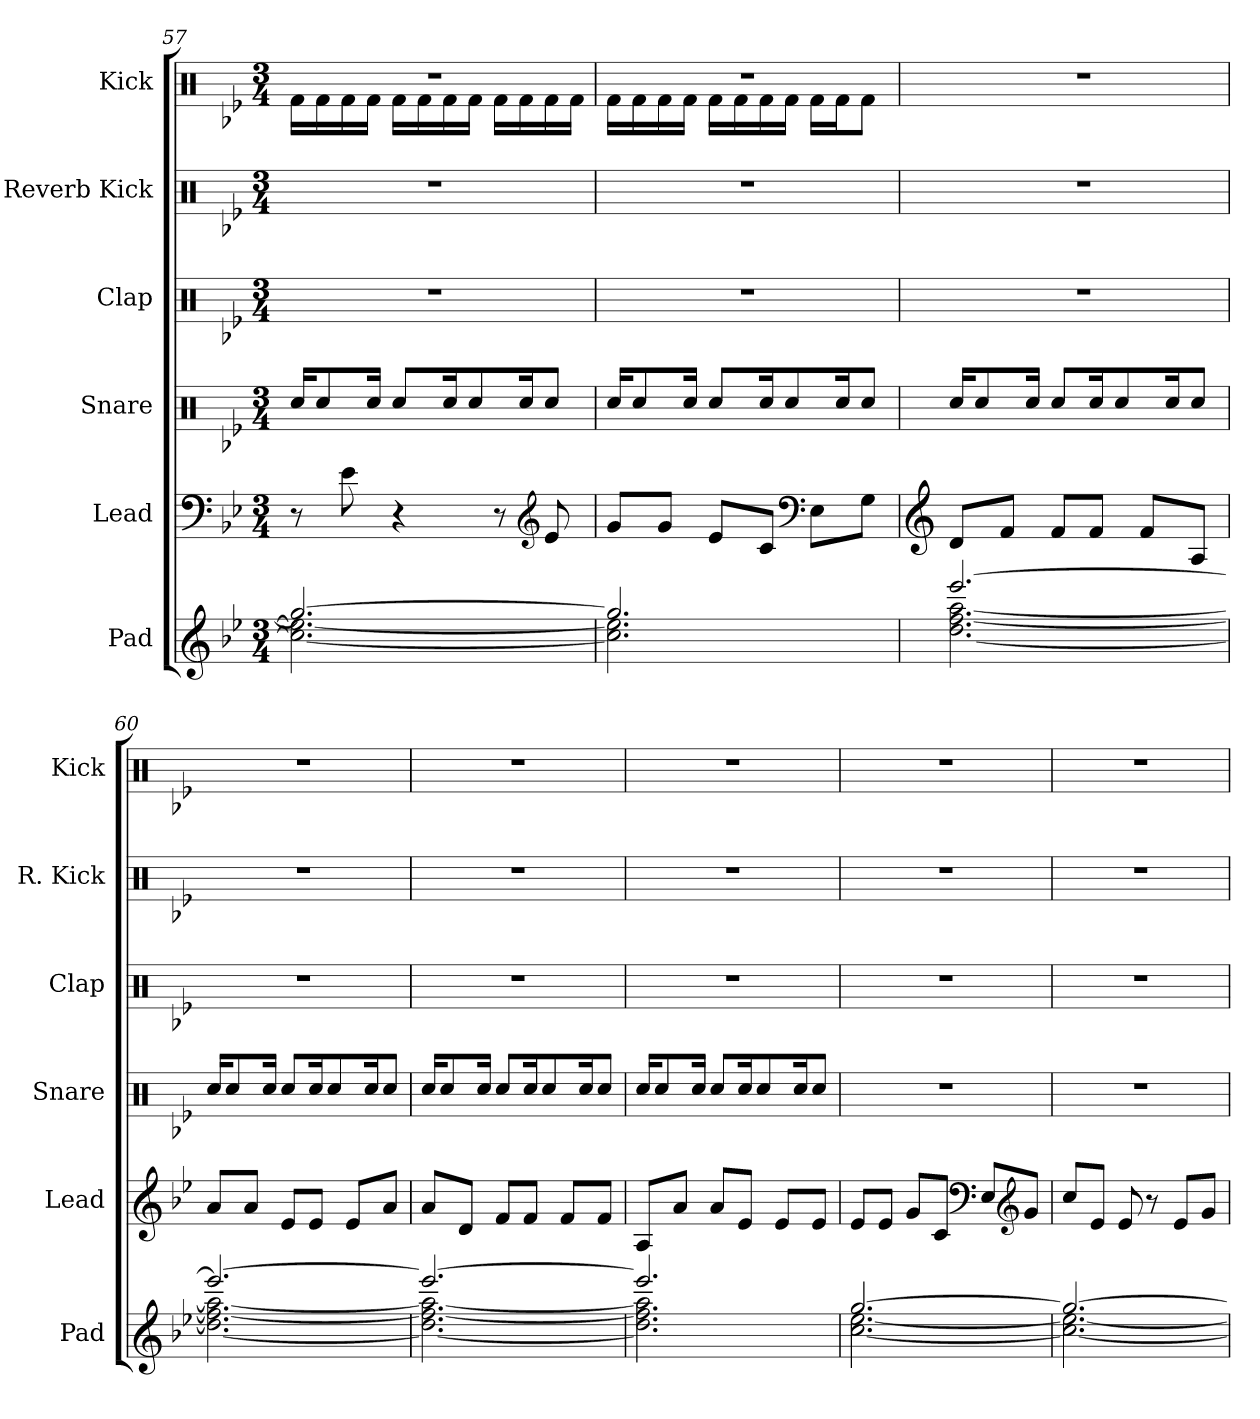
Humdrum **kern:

**kern	**kern	**kern	**kern	**kern	**kern
*part6	*part5	*part4	*part3	*part2	*part1
*staff6	*staff5	*staff4	*staff3	*staff2	*staff1
*I"Pad	*I"Lead	*I"Snare	*I"Clap	*I"Reverb Kick	*I"Kick
*I'Pad	*I'Lead	*I'Snare	*I'Clap	*I'R. Kick	*I'Kick
*clefG2	*clefF4	*clefX	*clefX	*clefX	*clefX
*k[b-e-]	*k[b-e-]	*k[b-e-]	*k[b-e-]	*k[b-e-]	*k[b-e-]
*M3/4	*M3/4	*M3/4	*M3/4	*M3/4	*M3/4
=57	=57	=57	=57	=57	=57
*^	*	*	*	*	*^
2.gg/_	2.cc\_ 2.ee-\_	8r	16Rcc/KL	2.r	2.r	2.r	16Rf\LL
.	.	.	8Rcc/	.	.	.	16Rf\
.	.	8e-\	.	.	.	.	16Rf\
.	.	.	16Rcc/Jk	.	.	.	16Rf\JJ
.	.	4r	8Rcc/L	.	.	.	16Rf\LL
.	.	.	.	.	.	.	16Rf\
.	.	.	16Rcc/K	.	.	.	16Rf\
.	.	.	8Rcc/	.	.	.	16Rf\JJ
.	.	8r	.	.	.	.	16Rf\LL
.	.	.	16Rcc/K	.	.	.	16Rf\
*	*	*clefG2	*	*	*	*	*
.	.	8e-/	8Rcc/J	.	.	.	16Rf\
.	.	.	.	.	.	.	16Rf\JJ
=58	=58	=58	=58	=58	=58	=58	=58
2.gg/]	2.cc\] 2.ee-\]	8g/L	16Rcc/KL	2.r	2.r	2.r	16Rf\LL
.	.	.	8Rcc/	.	.	.	16Rf\
.	.	8g/J	.	.	.	.	16Rf\
.	.	.	16Rcc/Jk	.	.	.	16Rf\JJ
.	.	8e-/L	8Rcc/L	.	.	.	16Rf\LL
.	.	.	.	.	.	.	16Rf\
.	.	8c/J	16Rcc/K	.	.	.	16Rf\
.	.	.	8Rcc/	.	.	.	16Rf\JJ
*	*	*clefF4	*	*	*	*	*
.	.	8E-\L	.	.	.	.	16Rf\LL
.	.	.	16Rcc/K	.	.	.	16Rf\J
.	.	8G\J	8Rcc/J	.	.	.	8Rf\J
*	*	*	*	*	*	*v	*v
!!LO:LB:g=z
=59	=59	=59	=59	=59	=59	=59
*	*	*clefG2	*	*	*	*
[2.eee-/	[2.dd\ [2.ff\ [2.aa\	8d/L	16Rcc/KL	2.r	2.r	2.r
.	.	.	8Rcc/	.	.	.
.	.	8f/J	.	.	.	.
.	.	.	16Rcc/Jk	.	.	.
.	.	8f/L	8Rcc/L	.	.	.
.	.	8f/J	16Rcc/K	.	.	.
.	.	.	8Rcc/	.	.	.
.	.	8f/L	.	.	.	.
.	.	.	16Rcc/K	.	.	.
.	.	8A/J	8Rcc/J	.	.	.
=60	=60	=60	=60	=60	=60	=60
2.eee-/_	2.dd\_ 2.ff\_ 2.aa\_	8a/L	16Rcc/KL	2.r	2.r	2.r
.	.	.	8Rcc/	.	.	.
.	.	8a/J	.	.	.	.
.	.	.	16Rcc/Jk	.	.	.
.	.	8e-/L	8Rcc/L	.	.	.
.	.	8e-/J	16Rcc/K	.	.	.
.	.	.	8Rcc/	.	.	.
.	.	8e-/L	.	.	.	.
.	.	.	16Rcc/K	.	.	.
.	.	8a/J	8Rcc/J	.	.	.
=61	=61	=61	=61	=61	=61	=61
2.eee-/_	2.dd\_ 2.ff\_ 2.aa\_	8a/L	16Rcc/KL	2.r	2.r	2.r
.	.	.	8Rcc/	.	.	.
.	.	8d/J	.	.	.	.
.	.	.	16Rcc/Jk	.	.	.
.	.	8f/L	8Rcc/L	.	.	.
.	.	8f/J	16Rcc/K	.	.	.
.	.	.	8Rcc/	.	.	.
.	.	8f/L	.	.	.	.
.	.	.	16Rcc/K	.	.	.
.	.	8f/J	8Rcc/J	.	.	.
=62	=62	=62	=62	=62	=62	=62
2.eee-/]	2.dd\] 2.ff\] 2.aa\]	8A/L	16Rcc/KL	2.r	2.r	2.r
.	.	.	8Rcc/	.	.	.
.	.	8a/J	.	.	.	.
.	.	.	16Rcc/Jk	.	.	.
.	.	8a/L	8Rcc/L	.	.	.
.	.	8e-/J	16Rcc/K	.	.	.
.	.	.	8Rcc/	.	.	.
.	.	8e-/L	.	.	.	.
.	.	.	16Rcc/K	.	.	.
.	.	8e-/J	8Rcc/J	.	.	.
!!LO:PB:g=z
=63	=63	=63	=63	=63	=63	=63
[2.gg/	[2.cc\ [2.ee-\	8e-/L	2.r	2.r	2.r	2.r
.	.	8e-/J	.	.	.	.
.	.	8g/L	.	.	.	.
.	.	8c/J	.	.	.	.
*	*	*clefF4	*	*	*	*
.	.	8E-/L	.	.	.	.
*	*	*clefG2	*	*	*	*
.	.	8g/J	.	.	.	.
=64	=64	=64	=64	=64	=64	=64
2.gg/_	2.cc\_ 2.ee-\_	8cc/L	2.r	2.r	2.r	2.r
.	.	8e-/J	.	.	.	.
.	.	8e-/	.	.	.	.
.	.	8r	.	.	.	.
.	.	8e-/L	.	.	.	.
.	.	8g/J	.	.	.	.
*v	*v	*	*	*	*	*
=	=	=	=	=	=
*-	*-	*-	*-	*-	*-
